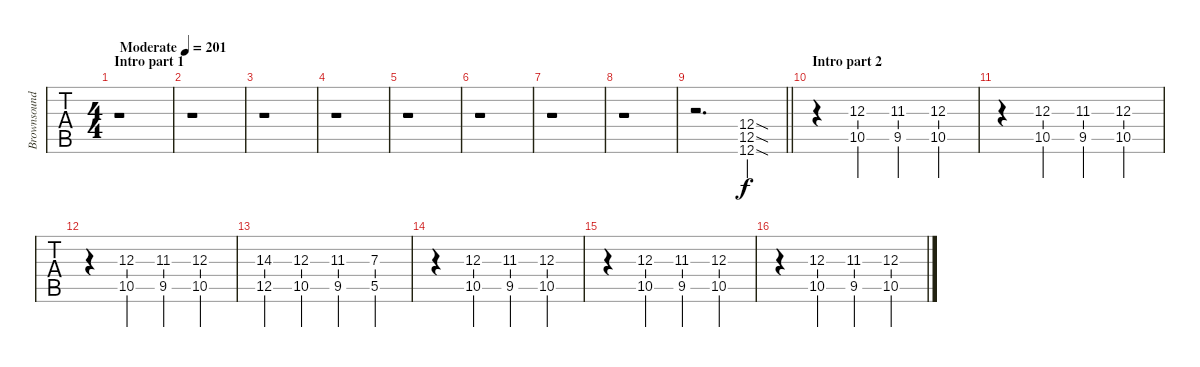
\track ("Brownsound" "Brownsound") {instrument distortionguitar}
\staff {tabs}
\tuning (E4 B3 G3 D3 A2 E2) {hide}
\ts (4 4)
\section ("" "Intro part 1")
\tempo (201 "Moderate")
\clef g2
\ks c
r.1{dy f instrument distortionguitar} |
r.1 |
r.1 |
r.1 |
r.1 |
r.1 |
r.1 |
r.1 |
\barLineRight lightlight
r.2{d} (12.4{sod} 12.5{sod} 12.6{sod}).4 |
\section ("" "Intro part 2")
r.4 (12.3 10.5).4 (11.3 9.5).4 (12.3 10.5).4 |
r.4 (12.3 10.5).4 (11.3 9.5).4 (12.3 10.5).4 |
r.4 (12.3 10.5).4 (11.3 9.5).4 (12.3 10.5).4 |
(14.3 12.5).4 (12.3 10.5).4 (11.3 9.5).4 (7.3 5.5).4 |
r.4 (12.3 10.5).4 (11.3 9.5).4 (12.3 10.5).4 |
r.4 (12.3 10.5).4 (11.3 9.5).4 (12.3 10.5).4 |
r.4 (12.3 10.5).4 (11.3 9.5).4 (12.3 10.5).4
